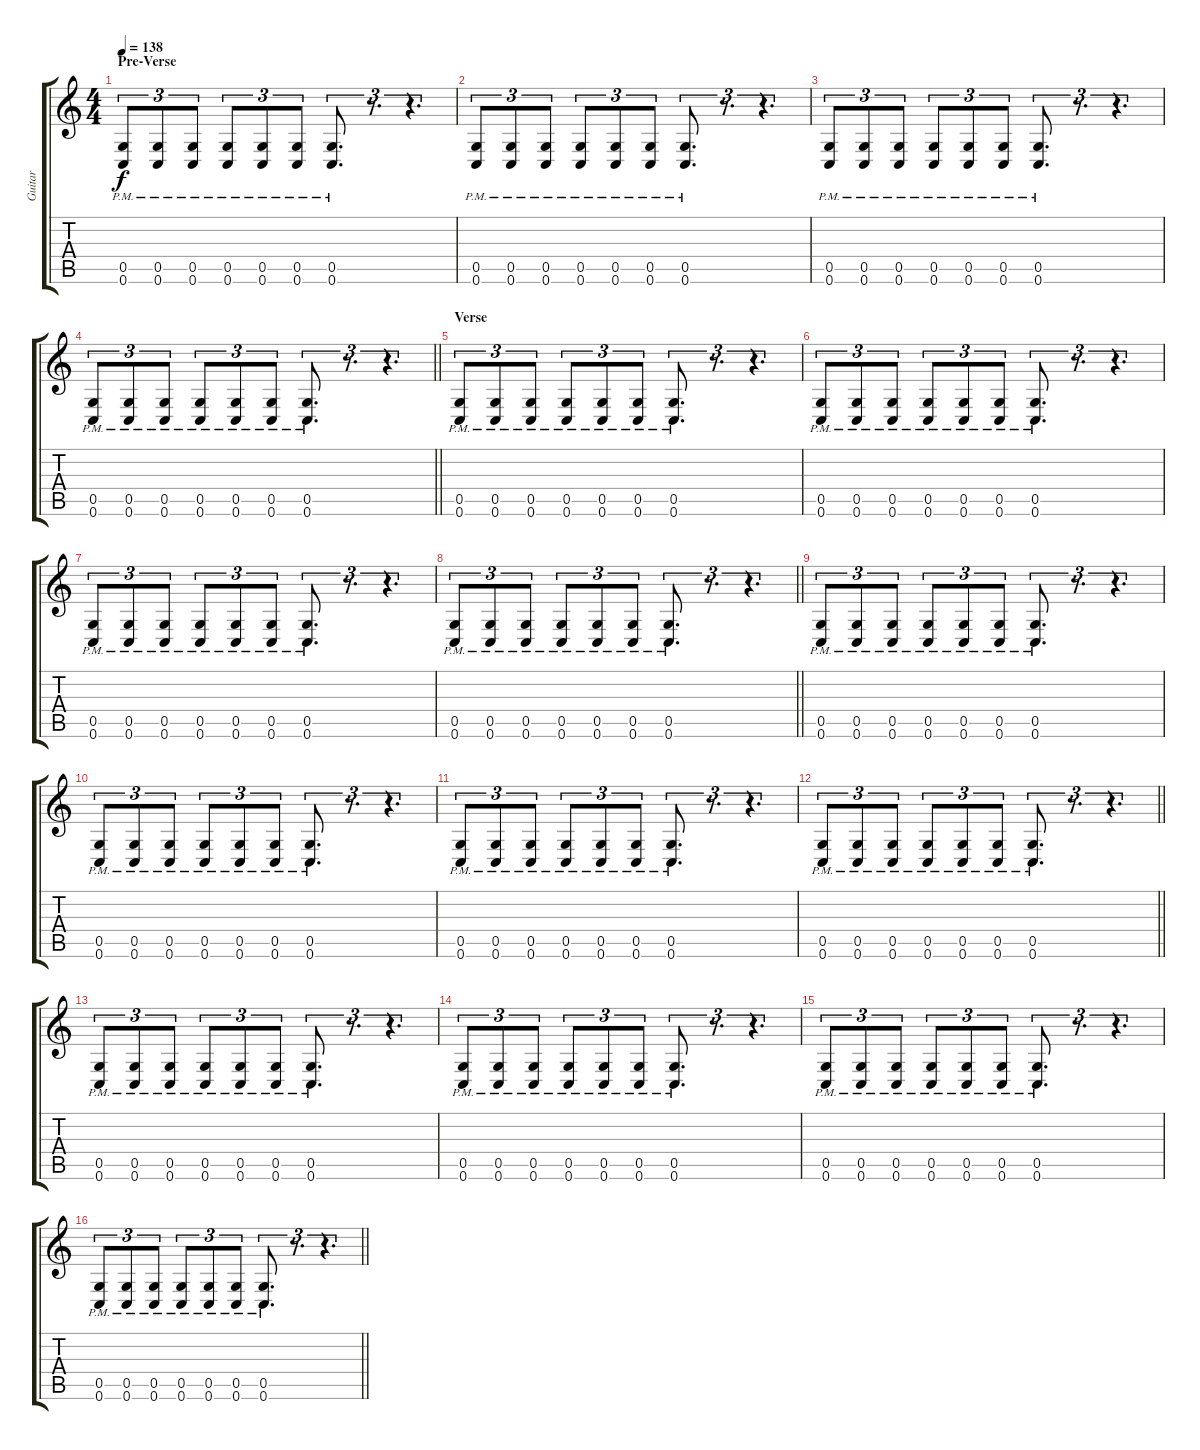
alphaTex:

\track ("Guitar" "Guitar") {instrument distortionguitar}
\staff {score tabs}
\tuning (D4 A3 F3 C3 G2 C2) {hide}
\ts (4 4)
\section ("" "Pre-Verse")
\tempo 138
\clef g2
\ks c
(0.5{pm} 0.6{pm}).8{tu (3 2) dy f} (0.5{pm} 0.6{pm}).8{tu (3 2)} (0.5{pm} 0.6{pm}).8{tu (3 2)} (0.5{pm} 0.6{pm}).8{tu (3 2)} (0.5{pm} 0.6{pm}).8{tu (3 2)} (0.5{pm} 0.6{pm}).8{tu (3 2)} (0.5{pm} 0.6{pm}).8{d tu (3 2)} r.8{d tu (3 2)} r.4{d tu (3 2)} |
(0.5{pm} 0.6{pm}).8{tu (3 2)} (0.5{pm} 0.6{pm}).8{tu (3 2)} (0.5{pm} 0.6{pm}).8{tu (3 2)} (0.5{pm} 0.6{pm}).8{tu (3 2)} (0.5{pm} 0.6{pm}).8{tu (3 2)} (0.5{pm} 0.6{pm}).8{tu (3 2)} (0.5{pm} 0.6{pm}).8{d tu (3 2)} r.8{d tu (3 2)} r.4{d tu (3 2)} |
(0.5{pm} 0.6{pm}).8{tu (3 2)} (0.5{pm} 0.6{pm}).8{tu (3 2)} (0.5{pm} 0.6{pm}).8{tu (3 2)} (0.5{pm} 0.6{pm}).8{tu (3 2)} (0.5{pm} 0.6{pm}).8{tu (3 2)} (0.5{pm} 0.6{pm}).8{tu (3 2)} (0.5{pm} 0.6{pm}).8{d tu (3 2)} r.8{d tu (3 2)} r.4{d tu (3 2)} |
\barLineRight lightlight
(0.5{pm} 0.6{pm}).8{tu (3 2)} (0.5{pm} 0.6{pm}).8{tu (3 2)} (0.5{pm} 0.6{pm}).8{tu (3 2)} (0.5{pm} 0.6{pm}).8{tu (3 2)} (0.5{pm} 0.6{pm}).8{tu (3 2)} (0.5{pm} 0.6{pm}).8{tu (3 2)} (0.5{pm} 0.6{pm}).8{d tu (3 2)} r.8{d tu (3 2)} r.4{d tu (3 2)} |
\section ("" "Verse")
(0.5{pm} 0.6{pm}).8{tu (3 2)} (0.5{pm} 0.6{pm}).8{tu (3 2)} (0.5{pm} 0.6{pm}).8{tu (3 2)} (0.5{pm} 0.6{pm}).8{tu (3 2)} (0.5{pm} 0.6{pm}).8{tu (3 2)} (0.5{pm} 0.6{pm}).8{tu (3 2)} (0.5{pm} 0.6{pm}).8{d tu (3 2)} r.8{d tu (3 2)} r.4{d tu (3 2)} |
(0.5{pm} 0.6{pm}).8{tu (3 2)} (0.5{pm} 0.6{pm}).8{tu (3 2)} (0.5{pm} 0.6{pm}).8{tu (3 2)} (0.5{pm} 0.6{pm}).8{tu (3 2)} (0.5{pm} 0.6{pm}).8{tu (3 2)} (0.5{pm} 0.6{pm}).8{tu (3 2)} (0.5{pm} 0.6{pm}).8{d tu (3 2)} r.8{d tu (3 2)} r.4{d tu (3 2)} |
(0.5{pm} 0.6{pm}).8{tu (3 2)} (0.5{pm} 0.6{pm}).8{tu (3 2)} (0.5{pm} 0.6{pm}).8{tu (3 2)} (0.5{pm} 0.6{pm}).8{tu (3 2)} (0.5{pm} 0.6{pm}).8{tu (3 2)} (0.5{pm} 0.6{pm}).8{tu (3 2)} (0.5{pm} 0.6{pm}).8{d tu (3 2)} r.8{d tu (3 2)} r.4{d tu (3 2)} |
\barLineRight lightlight
(0.5{pm} 0.6{pm}).8{tu (3 2)} (0.5{pm} 0.6{pm}).8{tu (3 2)} (0.5{pm} 0.6{pm}).8{tu (3 2)} (0.5{pm} 0.6{pm}).8{tu (3 2)} (0.5{pm} 0.6{pm}).8{tu (3 2)} (0.5{pm} 0.6{pm}).8{tu (3 2)} (0.5{pm} 0.6{pm}).8{d tu (3 2)} r.8{d tu (3 2)} r.4{d tu (3 2)} |
\section ("" "")
(0.5{pm} 0.6{pm}).8{tu (3 2)} (0.5{pm} 0.6{pm}).8{tu (3 2)} (0.5{pm} 0.6{pm}).8{tu (3 2)} (0.5{pm} 0.6{pm}).8{tu (3 2)} (0.5{pm} 0.6{pm}).8{tu (3 2)} (0.5{pm} 0.6{pm}).8{tu (3 2)} (0.5{pm} 0.6{pm}).8{d tu (3 2)} r.8{d tu (3 2)} r.4{d tu (3 2)} |
(0.5{pm} 0.6{pm}).8{tu (3 2)} (0.5{pm} 0.6{pm}).8{tu (3 2)} (0.5{pm} 0.6{pm}).8{tu (3 2)} (0.5{pm} 0.6{pm}).8{tu (3 2)} (0.5{pm} 0.6{pm}).8{tu (3 2)} (0.5{pm} 0.6{pm}).8{tu (3 2)} (0.5{pm} 0.6{pm}).8{d tu (3 2)} r.8{d tu (3 2)} r.4{d tu (3 2)} |
(0.5{pm} 0.6{pm}).8{tu (3 2)} (0.5{pm} 0.6{pm}).8{tu (3 2)} (0.5{pm} 0.6{pm}).8{tu (3 2)} (0.5{pm} 0.6{pm}).8{tu (3 2)} (0.5{pm} 0.6{pm}).8{tu (3 2)} (0.5{pm} 0.6{pm}).8{tu (3 2)} (0.5{pm} 0.6{pm}).8{d tu (3 2)} r.8{d tu (3 2)} r.4{d tu (3 2)} |
\barLineRight lightlight
(0.5{pm} 0.6{pm}).8{tu (3 2)} (0.5{pm} 0.6{pm}).8{tu (3 2)} (0.5{pm} 0.6{pm}).8{tu (3 2)} (0.5{pm} 0.6{pm}).8{tu (3 2)} (0.5{pm} 0.6{pm}).8{tu (3 2)} (0.5{pm} 0.6{pm}).8{tu (3 2)} (0.5{pm} 0.6{pm}).8{d tu (3 2)} r.8{d tu (3 2)} r.4{d tu (3 2)} |
\section ("" "")
(0.5{pm} 0.6{pm}).8{tu (3 2)} (0.5{pm} 0.6{pm}).8{tu (3 2)} (0.5{pm} 0.6{pm}).8{tu (3 2)} (0.5{pm} 0.6{pm}).8{tu (3 2)} (0.5{pm} 0.6{pm}).8{tu (3 2)} (0.5{pm} 0.6{pm}).8{tu (3 2)} (0.5{pm} 0.6{pm}).8{d tu (3 2)} r.8{d tu (3 2)} r.4{d tu (3 2)} |
(0.5{pm} 0.6{pm}).8{tu (3 2)} (0.5{pm} 0.6{pm}).8{tu (3 2)} (0.5{pm} 0.6{pm}).8{tu (3 2)} (0.5{pm} 0.6{pm}).8{tu (3 2)} (0.5{pm} 0.6{pm}).8{tu (3 2)} (0.5{pm} 0.6{pm}).8{tu (3 2)} (0.5{pm} 0.6{pm}).8{d tu (3 2)} r.8{d tu (3 2)} r.4{d tu (3 2)} |
(0.5{pm} 0.6{pm}).8{tu (3 2)} (0.5{pm} 0.6{pm}).8{tu (3 2)} (0.5{pm} 0.6{pm}).8{tu (3 2)} (0.5{pm} 0.6{pm}).8{tu (3 2)} (0.5{pm} 0.6{pm}).8{tu (3 2)} (0.5{pm} 0.6{pm}).8{tu (3 2)} (0.5{pm} 0.6{pm}).8{d tu (3 2)} r.8{d tu (3 2)} r.4{d tu (3 2)} |
\barLineRight lightlight
(0.5{pm} 0.6{pm}).8{tu (3 2)} (0.5{pm} 0.6{pm}).8{tu (3 2)} (0.5{pm} 0.6{pm}).8{tu (3 2)} (0.5{pm} 0.6{pm}).8{tu (3 2)} (0.5{pm} 0.6{pm}).8{tu (3 2)} (0.5{pm} 0.6{pm}).8{tu (3 2)} (0.5{pm} 0.6{pm}).8{d tu (3 2)} r.8{d tu (3 2)} r.4{d tu (3 2)}
